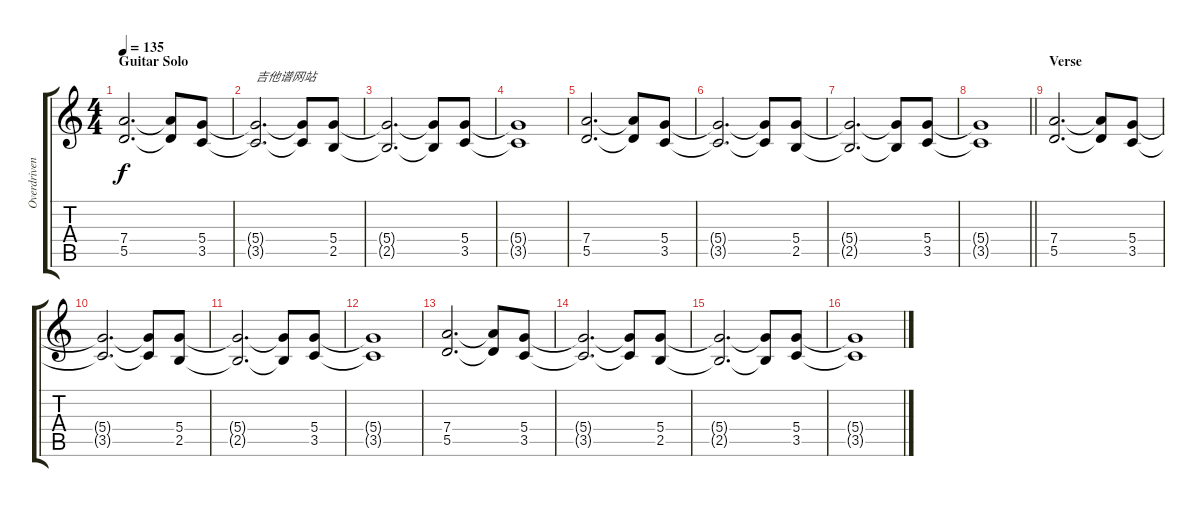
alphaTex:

\track ("Overdriven Guitar" "Overdriven") {instrument overdrivenguitar}
\staff {score tabs}
\tuning (E4 B3 G3 D3 A2 E2) {hide}
\ts (4 4)
\section ("" "Guitar Solo")
\tempo 135
\clef g2
\ks c
(7.4 5.5).2{d dy f} (7.4{t} 5.5{t}).8 (5.4 3.5).8 |
(5.4{t} 3.5{t}).2{d txt "吉他谱网站"} (5.4{t} 3.5{t}).8 (5.4 2.5).8 |
(5.4{t} 2.5{t}).2{d} (5.4{t} 2.5{t}).8 (5.4 3.5).8 |
(5.4{t} 3.5{t}).1 |
(7.4 5.5).2{d} (7.4{t} 5.5{t}).8 (5.4 3.5).8 |
(5.4{t} 3.5{t}).2{d} (5.4{t} 3.5{t}).8 (5.4 2.5).8 |
(5.4{t} 2.5{t}).2{d} (5.4{t} 2.5{t}).8 (5.4 3.5).8 |
\barLineRight lightlight
(5.4{t} 3.5{t}).1 |
\section ("" "Verse")
(7.4 5.5).2{d} (7.4{t} 5.5{t}).8 (5.4 3.5).8 |
(5.4{t} 3.5{t}).2{d} (5.4{t} 3.5{t}).8 (5.4 2.5).8 |
(5.4{t} 2.5{t}).2{d} (5.4{t} 2.5{t}).8 (5.4 3.5).8 |
(5.4{t} 3.5{t}).1 |
(7.4 5.5).2{d} (7.4{t} 5.5{t}).8 (5.4 3.5).8 |
(5.4{t} 3.5{t}).2{d} (5.4{t} 3.5{t}).8 (5.4 2.5).8 |
(5.4{t} 2.5{t}).2{d} (5.4{t} 2.5{t}).8 (5.4 3.5).8 |
(5.4{t} 3.5{t}).1
